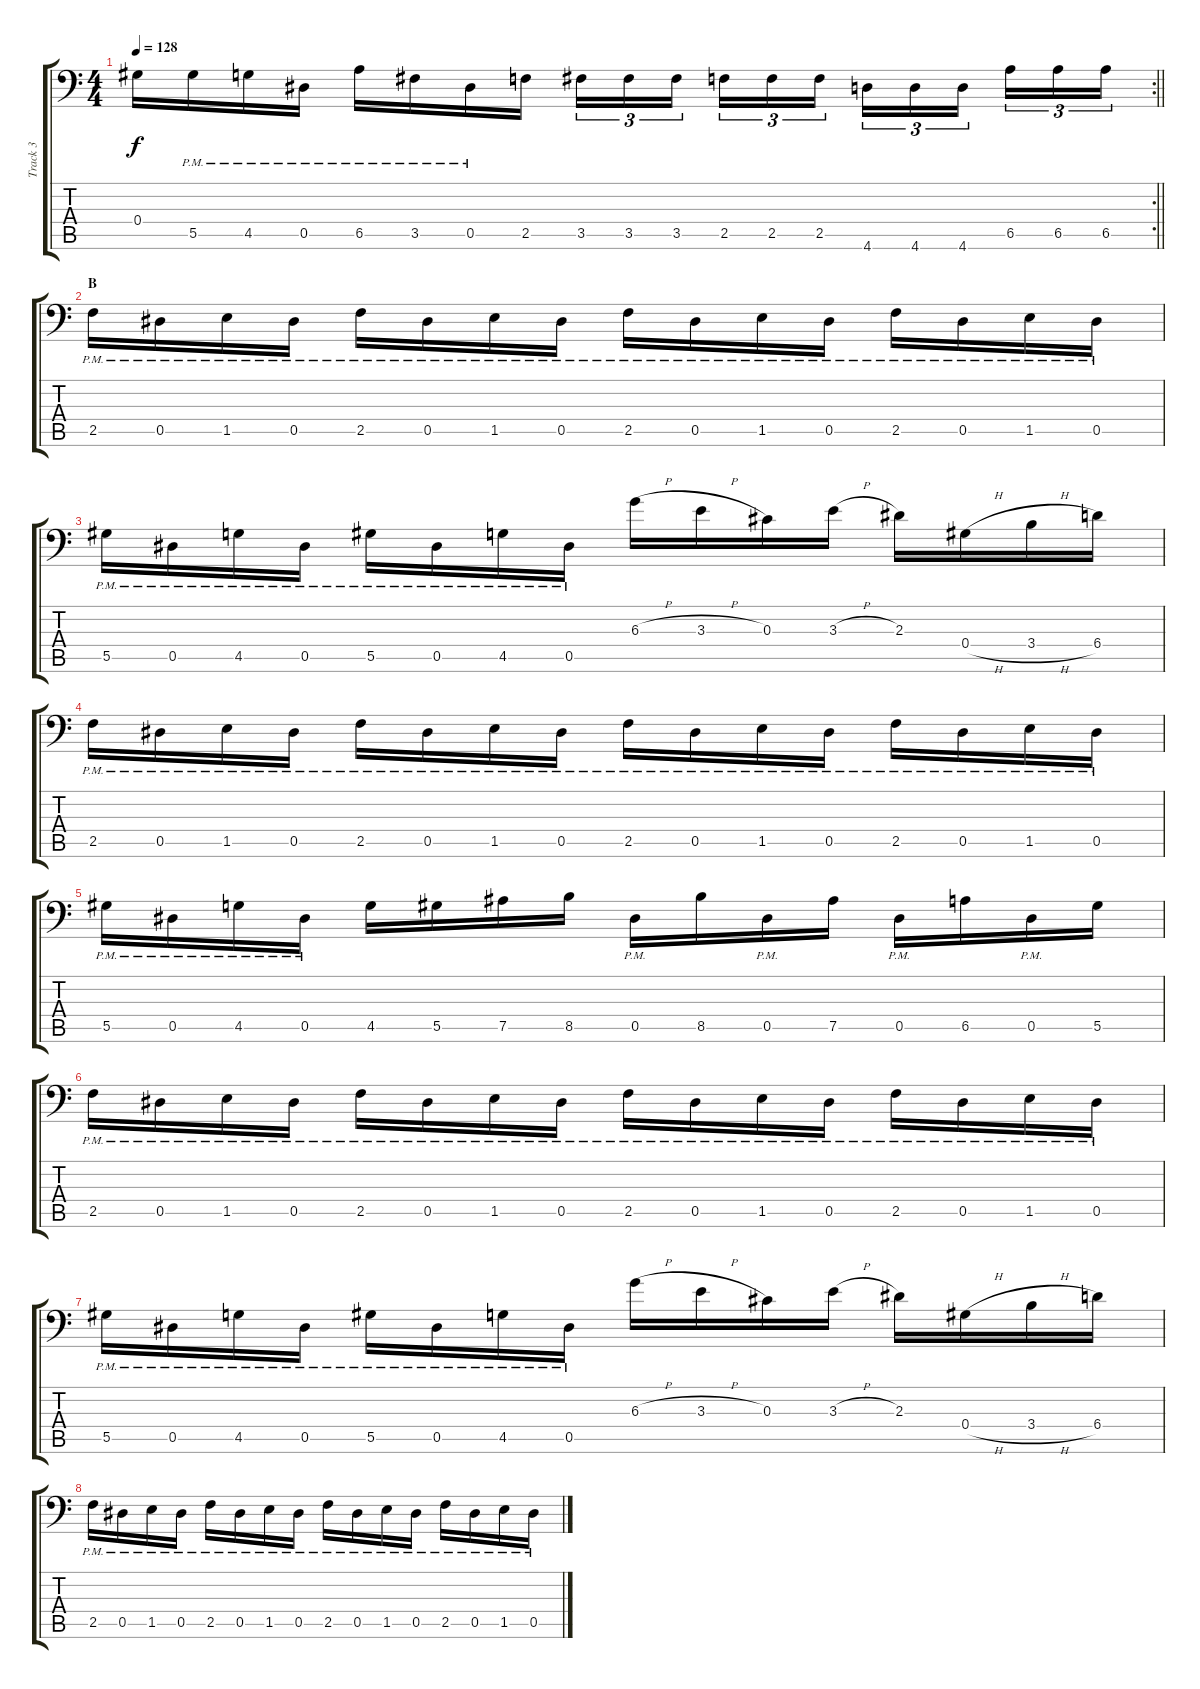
\track ("Track 3" "Track 3") {instrument distortionguitar}
\staff {score tabs}
\tuning (Bb3 F3 Db3 Ab2 Eb2 Bb1) {hide}
\rc 2
\ts (4 4)
\tempo 128
\clef f4
\barLineRight lightlight
\ks c
0.4.16{dy f} 5.5{pm}.16 4.5{pm}.16 0.5{pm}.16 6.5{pm}.16 3.5{pm}.16 0.5{pm}.16 2.5.16 3.5.16{tu (3 2)} 3.5.16{tu (3 2)} 3.5.16{tu (3 2)} 2.5.16{tu (3 2)} 2.5.16{tu (3 2)} 2.5.16{tu (3 2)} 4.6.16{tu (3 2)} 4.6.16{tu (3 2)} 4.6.16{tu (3 2)} 6.5.16{tu (3 2)} 6.5.16{tu (3 2)} 6.5.16{tu (3 2)} |
\section ("" "B")
2.5{pm}.16 0.5{pm}.16 1.5{pm}.16 0.5{pm}.16 2.5{pm}.16 0.5{pm}.16 1.5{pm}.16 0.5{pm}.16 2.5{pm}.16 0.5{pm}.16 1.5{pm}.16 0.5{pm}.16 2.5{pm}.16 0.5{pm}.16 1.5{pm}.16 0.5{pm}.16 |
5.5{pm}.16 0.5{pm}.16 4.5{pm}.16 0.5{pm}.16 5.5{pm}.16 0.5{pm}.16 4.5{pm}.16 0.5{pm}.16 6.3{h}.16 3.3{h}.16 0.3.16 3.3{h}.16 2.3.16 0.4{h}.16 3.4{h}.16 6.4.16 |
2.5{pm}.16 0.5{pm}.16 1.5{pm}.16 0.5{pm}.16 2.5{pm}.16 0.5{pm}.16 1.5{pm}.16 0.5{pm}.16 2.5{pm}.16 0.5{pm}.16 1.5{pm}.16 0.5{pm}.16 2.5{pm}.16 0.5{pm}.16 1.5{pm}.16 0.5{pm}.16 |
5.5{pm}.16 0.5{pm}.16 4.5{pm}.16 0.5{pm}.16 4.5.16 5.5.16 7.5.16 8.5.16 0.5{pm}.16 8.5.16 0.5{pm}.16 7.5.16 0.5{pm}.16 6.5.16 0.5{pm}.16 5.5.16 |
2.5{pm}.16 0.5{pm}.16 1.5{pm}.16 0.5{pm}.16 2.5{pm}.16 0.5{pm}.16 1.5{pm}.16 0.5{pm}.16 2.5{pm}.16 0.5{pm}.16 1.5{pm}.16 0.5{pm}.16 2.5{pm}.16 0.5{pm}.16 1.5{pm}.16 0.5{pm}.16 |
5.5{pm}.16 0.5{pm}.16 4.5{pm}.16 0.5{pm}.16 5.5{pm}.16 0.5{pm}.16 4.5{pm}.16 0.5{pm}.16 6.3{h}.16 3.3{h}.16 0.3.16 3.3{h}.16 2.3.16 0.4{h}.16 3.4{h}.16 6.4.16 |
2.5{pm}.16 0.5{pm}.16 1.5{pm}.16 0.5{pm}.16 2.5{pm}.16 0.5{pm}.16 1.5{pm}.16 0.5{pm}.16 2.5{pm}.16 0.5{pm}.16 1.5{pm}.16 0.5{pm}.16 2.5{pm}.16 0.5{pm}.16 1.5{pm}.16 0.5{pm}.16
